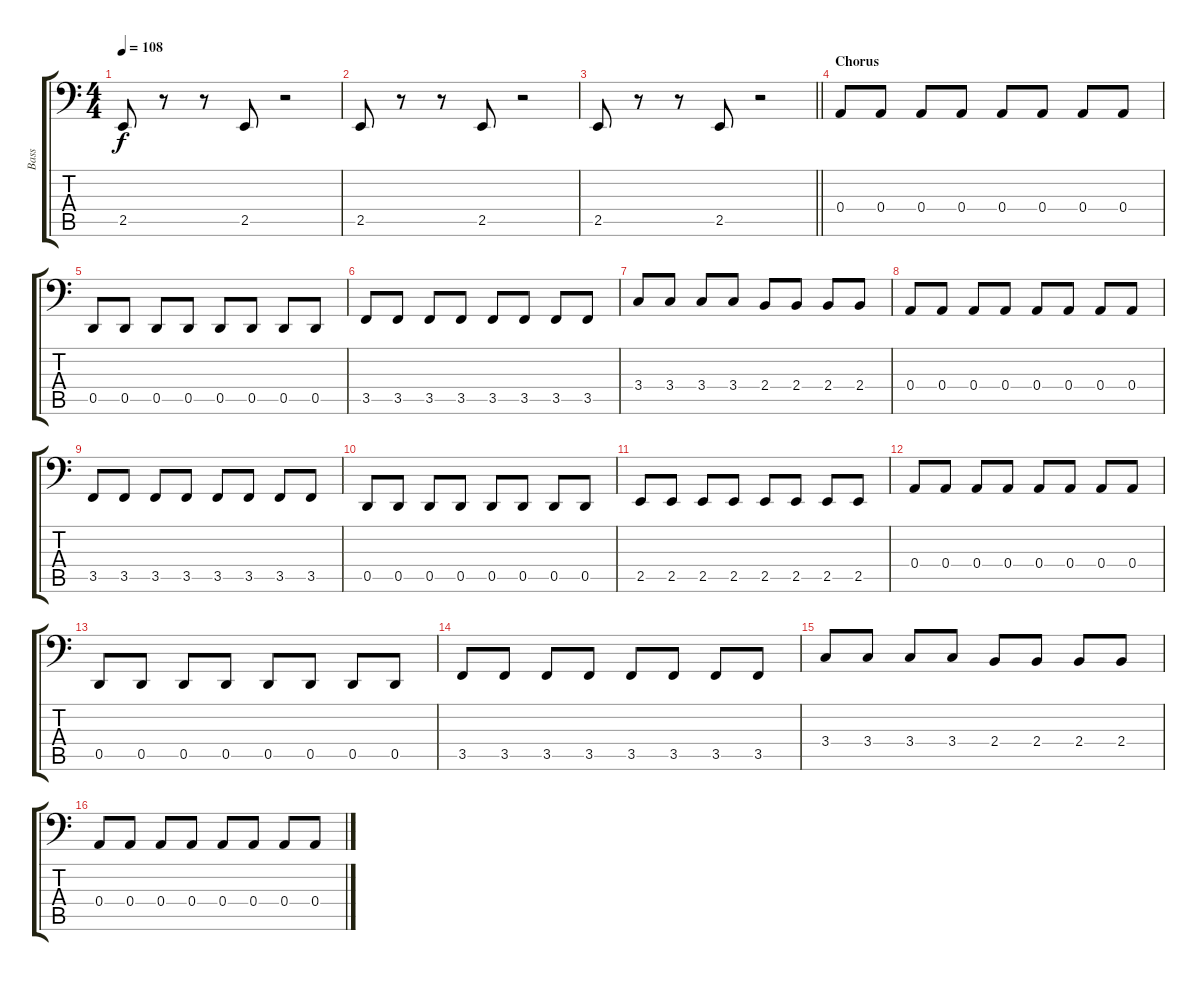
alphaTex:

\track ("Bass" "Bass") {instrument electricbassfinger}
\staff {score tabs}
\tuning (C3 G2 D2 A1 D1 A0) {hide}
\ts (4 4)
\tempo 108
\clef f4
\ks c
2.5.8{dy f} r.8 r.8 2.5.8 r.2 |
2.5.8 r.8 r.8 2.5.8 r.2 |
\barLineRight lightlight
2.5.8 r.8 r.8 2.5.8 r.2 |
\section ("" "Chorus")
0.4.8 0.4.8 0.4.8 0.4.8 0.4.8 0.4.8 0.4.8 0.4.8 |
0.5.8 0.5.8 0.5.8 0.5.8 0.5.8 0.5.8 0.5.8 0.5.8 |
3.5.8 3.5.8 3.5.8 3.5.8 3.5.8 3.5.8 3.5.8 3.5.8 |
3.4.8 3.4.8 3.4.8 3.4.8 2.4.8 2.4.8 2.4.8 2.4.8 |
0.4.8 0.4.8 0.4.8 0.4.8 0.4.8 0.4.8 0.4.8 0.4.8 |
3.5.8 3.5.8 3.5.8 3.5.8 3.5.8 3.5.8 3.5.8 3.5.8 |
0.5.8 0.5.8 0.5.8 0.5.8 0.5.8 0.5.8 0.5.8 0.5.8 |
2.5.8 2.5.8 2.5.8 2.5.8 2.5.8 2.5.8 2.5.8 2.5.8 |
0.4.8 0.4.8 0.4.8 0.4.8 0.4.8 0.4.8 0.4.8 0.4.8 |
0.5.8 0.5.8 0.5.8 0.5.8 0.5.8 0.5.8 0.5.8 0.5.8 |
3.5.8 3.5.8 3.5.8 3.5.8 3.5.8 3.5.8 3.5.8 3.5.8 |
3.4.8 3.4.8 3.4.8 3.4.8 2.4.8 2.4.8 2.4.8 2.4.8 |
0.4.8 0.4.8 0.4.8 0.4.8 0.4.8 0.4.8 0.4.8 0.4.8
